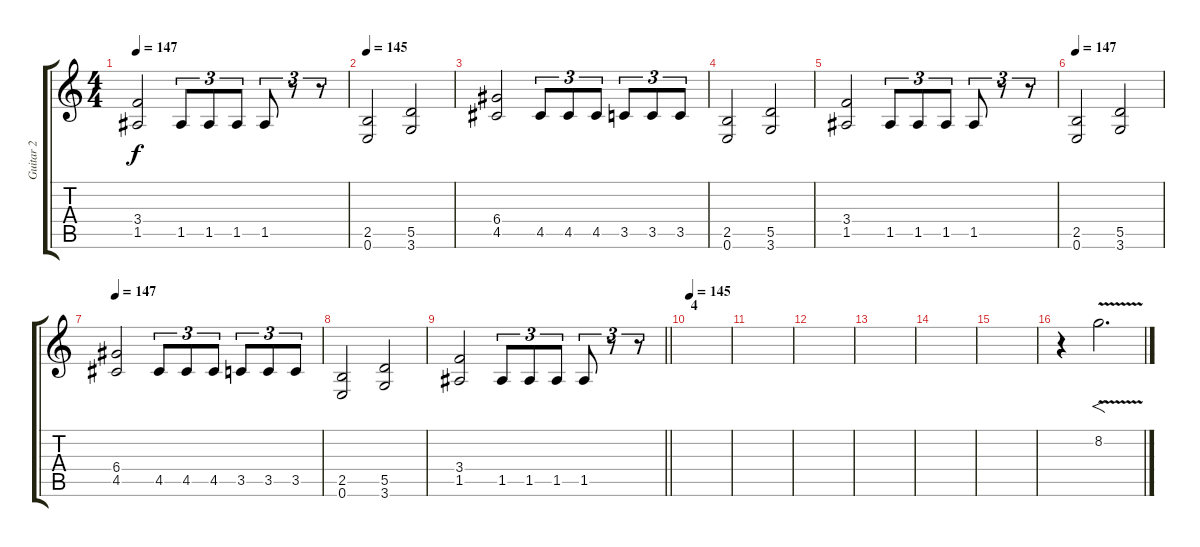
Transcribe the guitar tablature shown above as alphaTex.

\track ("Guitar 2" "Guitar 2") {instrument distortionguitar}
\staff {score tabs}
\tuning (E4 B3 G3 D3 A2 E2) {hide}
\ts (4 4)
\tempo 147
\clef g2
\ks c
(3.4 1.5).2{dy f} 1.5.8{tu (3 2)} 1.5.8{tu (3 2)} 1.5.8{tu (3 2)} 1.5.8{tu (3 2)} r.8{tu (3 2)} r.8{tu (3 2)} |
\tempo 145
(2.5 0.6).2 (5.5 3.6).2 |
(6.4 4.5).2 4.5.8{tu (3 2)} 4.5.8{tu (3 2)} 4.5.8{tu (3 2)} 3.5.8{tu (3 2)} 3.5.8{tu (3 2)} 3.5.8{tu (3 2)} |
(2.5 0.6).2 (5.5 3.6).2 |
(3.4 1.5).2 1.5.8{tu (3 2)} 1.5.8{tu (3 2)} 1.5.8{tu (3 2)} 1.5.8{tu (3 2)} r.8{tu (3 2)} r.8{tu (3 2)} |
\tempo 147
(2.5 0.6).2 (5.5 3.6).2 |
\tempo 147
(6.4 4.5).2 4.5.8{tu (3 2)} 4.5.8{tu (3 2)} 4.5.8{tu (3 2)} 3.5.8{tu (3 2)} 3.5.8{tu (3 2)} 3.5.8{tu (3 2)} |
(2.5 0.6).2 (5.5 3.6).2 |
\barLineRight lightlight
(3.4 1.5).2 1.5.8{tu (3 2)} 1.5.8{tu (3 2)} 1.5.8{tu (3 2)} 1.5.8{tu (3 2)} r.8{tu (3 2)} r.8{tu (3 2)} |
\section ("" "4")
\tempo 145
|
|
|
|
|
|
r.4 8.2{v}.2{f d}
